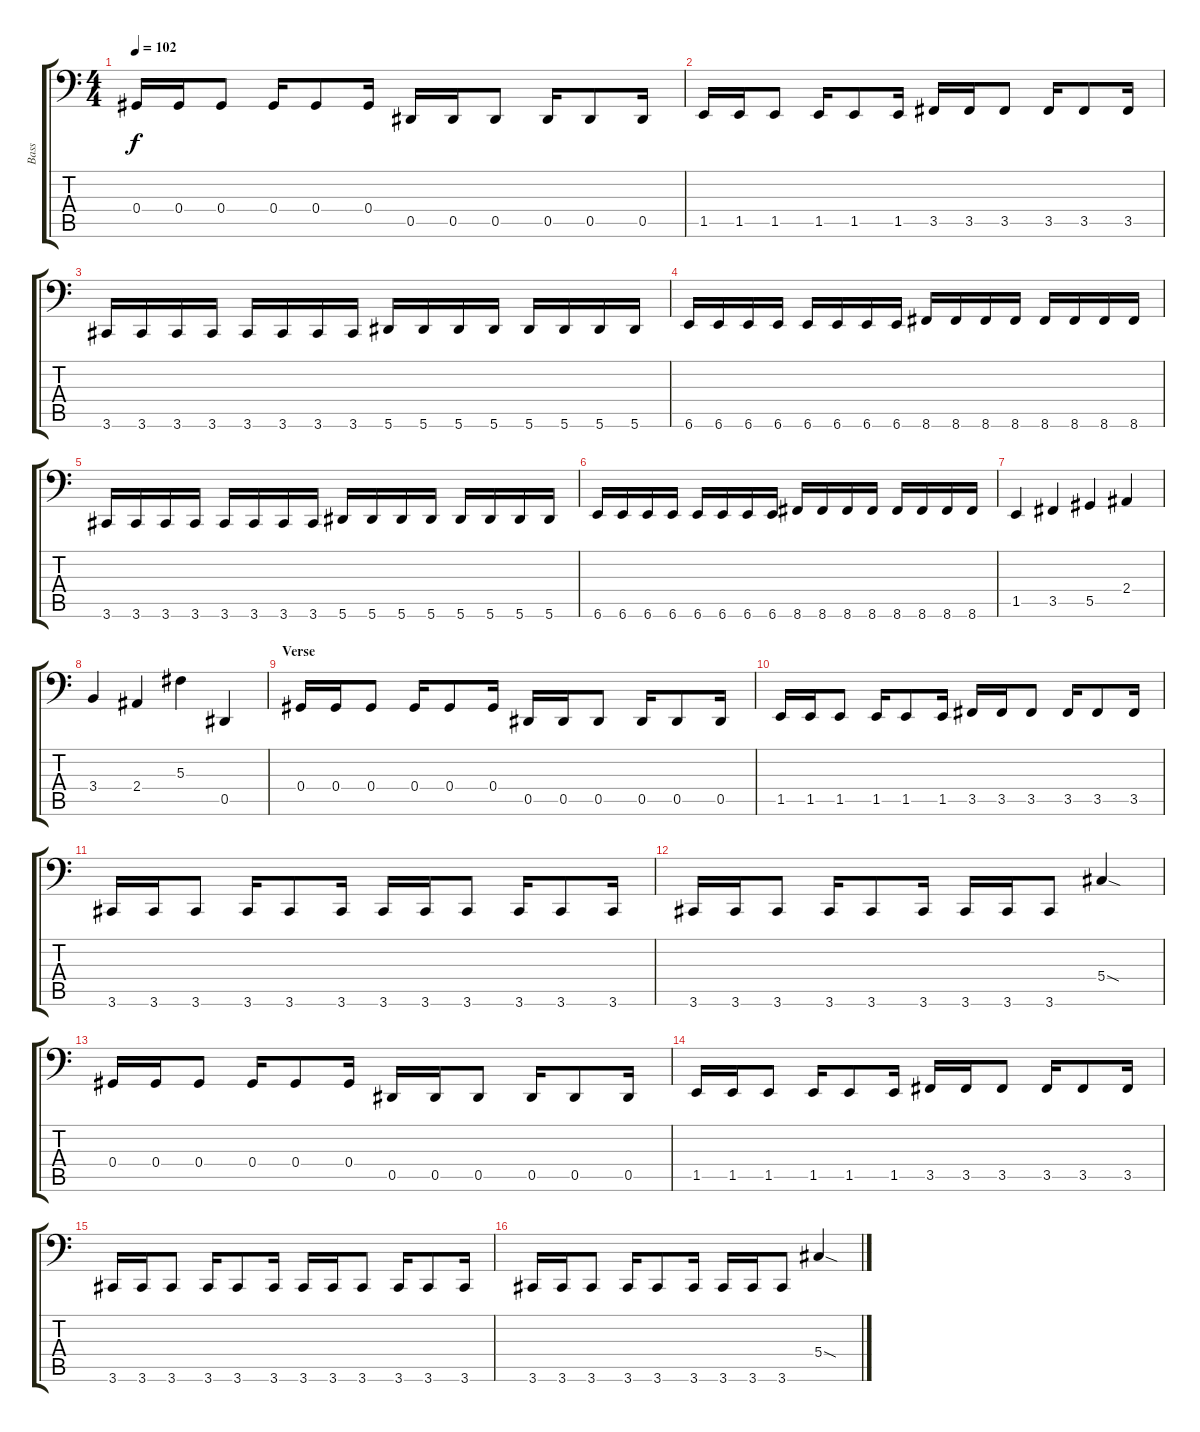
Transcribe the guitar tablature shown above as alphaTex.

\track ("Bass" "Bass") {instrument electricbasspick}
\staff {score tabs}
\tuning (B2 Gb2 Db2 Ab1 Eb1 Bb0) {hide}
\ts (4 4)
\tempo 102
\clef f4
\ks c
0.4.16{dy f} 0.4.16 0.4.8 0.4.16 0.4.8 0.4.16 0.5.16 0.5.16 0.5.8 0.5.16 0.5.8 0.5.16 |
1.5.16 1.5.16 1.5.8 1.5.16 1.5.8 1.5.16 3.5.16 3.5.16 3.5.8 3.5.16 3.5.8 3.5.16 |
3.6.16 3.6.16 3.6.16 3.6.16 3.6.16 3.6.16 3.6.16 3.6.16 5.6.16 5.6.16 5.6.16 5.6.16 5.6.16 5.6.16 5.6.16 5.6.16 |
6.6.16 6.6.16 6.6.16 6.6.16 6.6.16 6.6.16 6.6.16 6.6.16 8.6.16 8.6.16 8.6.16 8.6.16 8.6.16 8.6.16 8.6.16 8.6.16 |
3.6.16 3.6.16 3.6.16 3.6.16 3.6.16 3.6.16 3.6.16 3.6.16 5.6.16 5.6.16 5.6.16 5.6.16 5.6.16 5.6.16 5.6.16 5.6.16 |
6.6.16 6.6.16 6.6.16 6.6.16 6.6.16 6.6.16 6.6.16 6.6.16 8.6.16 8.6.16 8.6.16 8.6.16 8.6.16 8.6.16 8.6.16 8.6.16 |
1.5.4 3.5.4 5.5.4 2.4.4 |
3.4.4 2.4.4 5.3.4 0.5.4 |
\section ("" "Verse")
0.4.16 0.4.16 0.4.8 0.4.16 0.4.8 0.4.16 0.5.16 0.5.16 0.5.8 0.5.16 0.5.8 0.5.16 |
1.5.16 1.5.16 1.5.8 1.5.16 1.5.8 1.5.16 3.5.16 3.5.16 3.5.8 3.5.16 3.5.8 3.5.16 |
3.6.16 3.6.16 3.6.8 3.6.16 3.6.8 3.6.16 3.6.16 3.6.16 3.6.8 3.6.16 3.6.8 3.6.16 |
3.6.16 3.6.16 3.6.8 3.6.16 3.6.8 3.6.16 3.6.16 3.6.16 3.6.8 5.4{sod}.4 |
0.4.16 0.4.16 0.4.8 0.4.16 0.4.8 0.4.16 0.5.16 0.5.16 0.5.8 0.5.16 0.5.8 0.5.16 |
1.5.16 1.5.16 1.5.8 1.5.16 1.5.8 1.5.16 3.5.16 3.5.16 3.5.8 3.5.16 3.5.8 3.5.16 |
3.6.16 3.6.16 3.6.8 3.6.16 3.6.8 3.6.16 3.6.16 3.6.16 3.6.8 3.6.16 3.6.8 3.6.16 |
3.6.16 3.6.16 3.6.8 3.6.16 3.6.8 3.6.16 3.6.16 3.6.16 3.6.8 5.4{sod}.4
